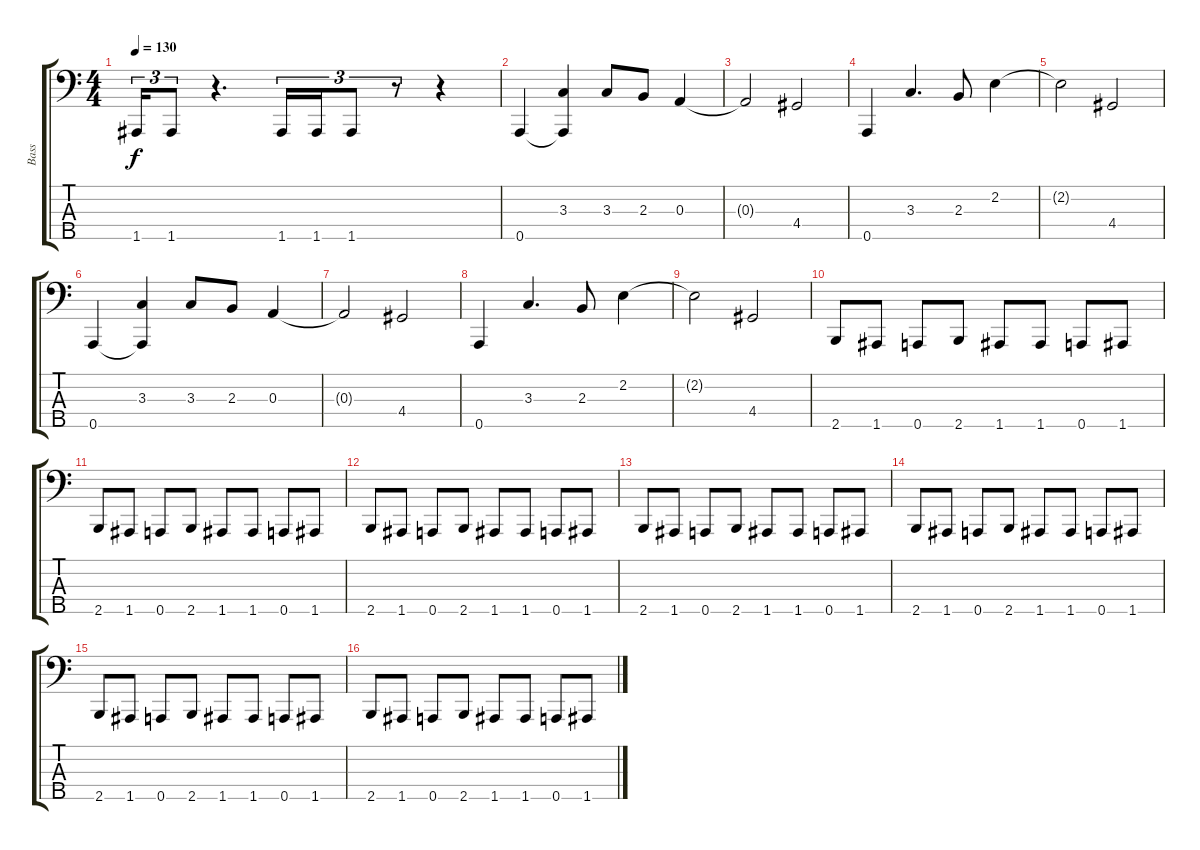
\track ("Bass" "Bass") {instrument electricbassfinger}
\staff {score tabs}
\tuning (G2 D2 A1 E1 A0) {hide}
\ts (4 4)
\tempo 130
\clef f4
\ks c
1.5.16{tu (3 2) dy f} 1.5.8{tu (3 2)} r.4{d} 1.5.16{tu (3 2)} 1.5.16{tu (3 2)} 1.5.8{tu (3 2)} r.8{tu (3 2)} r.4 |
0.5.4 (3.3 0.5{t}).4 3.3.8 2.3.8 0.3.4 |
0.3{t}.2 4.4.2 |
0.5.4 3.3.4{d} 2.3.8 2.2.4 |
2.2{t}.2 4.4.2 |
0.5.4 (3.3 0.5{t}).4 3.3.8 2.3.8 0.3.4 |
0.3{t}.2 4.4.2 |
0.5.4 3.3.4{d} 2.3.8 2.2.4 |
2.2{t}.2 4.4.2 |
2.5.8 1.5.8 0.5.8 2.5.8 1.5.8 1.5.8 0.5.8 1.5.8 |
2.5.8 1.5.8 0.5.8 2.5.8 1.5.8 1.5.8 0.5.8 1.5.8 |
2.5.8 1.5.8 0.5.8 2.5.8 1.5.8 1.5.8 0.5.8 1.5.8 |
2.5.8 1.5.8 0.5.8 2.5.8 1.5.8 1.5.8 0.5.8 1.5.8 |
2.5.8 1.5.8 0.5.8 2.5.8 1.5.8 1.5.8 0.5.8 1.5.8 |
2.5.8 1.5.8 0.5.8 2.5.8 1.5.8 1.5.8 0.5.8 1.5.8 |
2.5.8 1.5.8 0.5.8 2.5.8 1.5.8 1.5.8 0.5.8 1.5.8
